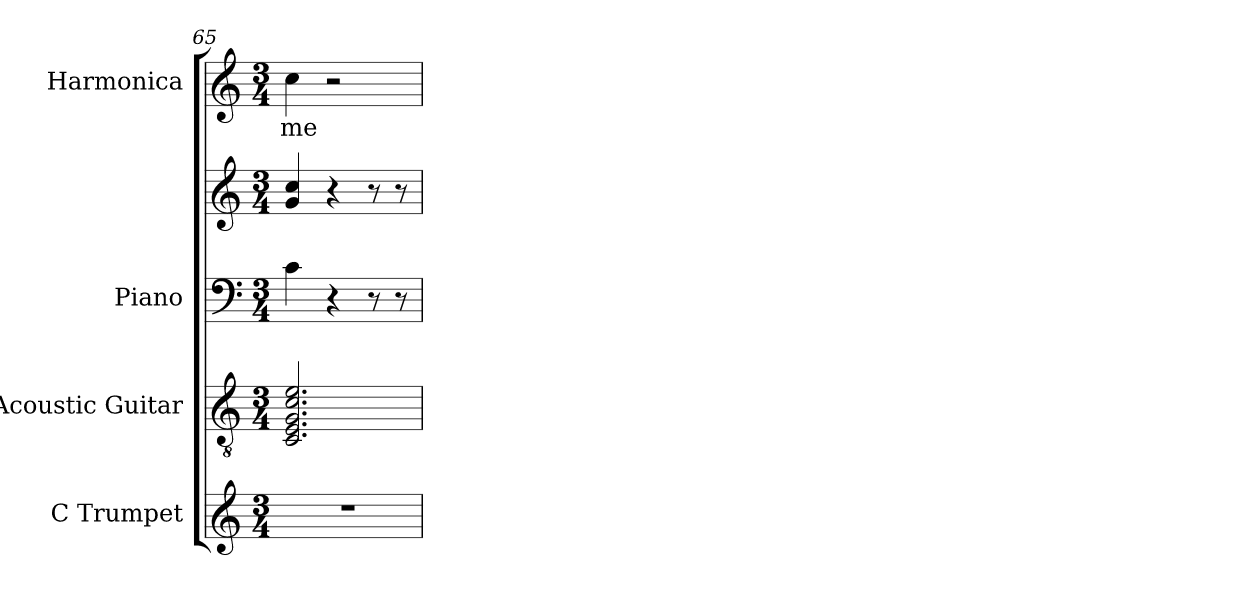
**kern	**kern	**kern	**kern	**kern	**text
*part4	*part3	*part2	*part2	*part1	*part1
*staff5	*staff4	*staff3	*staff2	*staff1	*staff1
*I"C Trumpet	*I"Acoustic Guitar	*I"Piano	*	*I"Harmonica	*
*I'C Tpt.	*I'Guit.	*I'Pno.	*	*I'Harm.	*
*clefG2	*clefGv2	*clefF4	*clefG2	*clefG2	*
*k[]	*k[]	*k[]	*k[]	*k[]	*
*M3/4	*M3/4	*M3/4	*M3/4	*M3/4	*
=65	=65	=65	=65	=65	=65
2.r	2.C/ 2.E/ 2.G/ 2.c/ 2.e/	4c\	4g/ 4cc/	4cc\	me
.	.	4r	4r	2r	.
.	.	8r	8r	.	.
.	.	8r	8r	.	.
=	=	=	=	=	=
*-	*-	*-	*-	*-	*-
